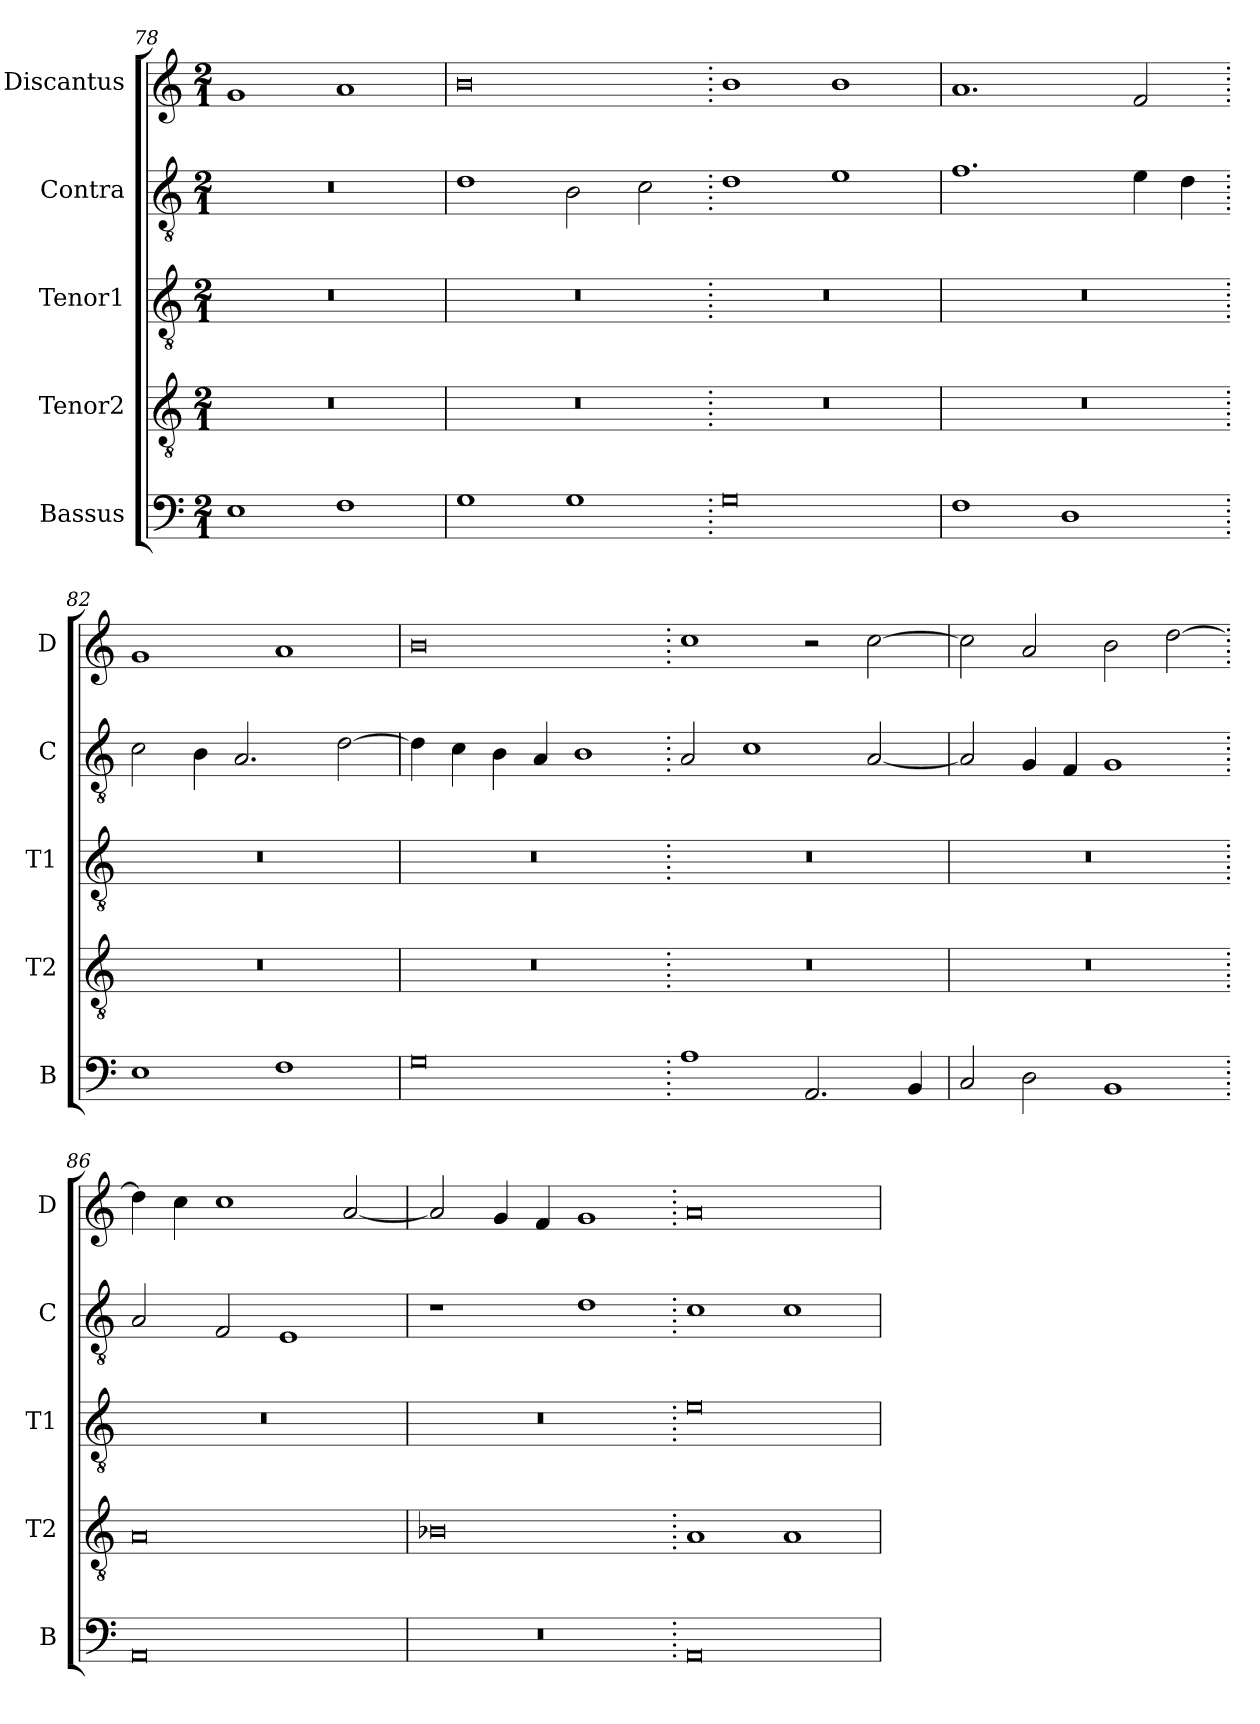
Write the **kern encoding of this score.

**kern	**kern	**kern	**kern	**kern
*part5	*part4	*part3	*part2	*part1
*staff5	*staff4	*staff3	*staff2	*staff1
*I"Bassus	*I"Tenor2	*I"Tenor1	*I"Contra	*I"Discantus
*I'B	*I'T2	*I'T1	*I'C	*I'D
*clefF4	*clefGv2	*clefGv2	*clefGv2	*clefG2
*k[]	*k[]	*k[]	*k[]	*k[]
*M2/1	*M2/1	*M2/1	*M2/1	*M2/1
=78	=78	=78	=78	=78
1E	0r	0r	0r	1g
1F	.	.	.	1a
=79	=79	=79	=79	=79
1G	0r	0r	1d	0b
1G	.	.	2B\	.
.	.	.	2c\	.
=80.	=80.	=80.	=80.	=80.
0G	0r	0r	1d	1b
.	.	.	1e	1b
=81	=81	=81	=81	=81
1F	0r	0r	1.f	1.a
1D	.	.	.	.
.	.	.	4e\	2f/
.	.	.	4d\	.
=82.	=82.	=82.	=82.	=82.
1E	0r	0r	2c\	1g
.	.	.	4B\	.
.	.	.	2.A/	.
1F	.	.	.	1a
.	.	.	[2d\	.
=83	=83	=83	=83	=83
0G	0r	0r	4d\]	0b
.	.	.	4c\	.
.	.	.	4B\	.
.	.	.	4A/	.
.	.	.	1B	.
=84.	=84.	=84.	=84.	=84.
1A	0r	0r	2A/	1cc
.	.	.	1c	.
2.AA/	.	.	.	2r
.	.	.	[2A/	[2cc\
4BB/	.	.	.	.
=85	=85	=85	=85	=85
2C/	0r	0r	2A/]	2cc\]
2D\	.	.	4G/	2a/
.	.	.	4F/	.
1BB	.	.	1G	2b\
.	.	.	.	[2dd\
=86.	=86.	=86.	=86.	=86.
0AA	0A	0r	2A/	4dd\]
.	.	.	.	4cc\
.	.	.	2F/	1cc
.	.	.	1E	.
.	.	.	.	[2a/
=87	=87	=87	=87	=87
0r	0B-X	0r	1r	2a/]
.	.	.	.	4g/
.	.	.	.	4f/
.	.	.	1d	1g
=88.	=88.	=88.	=88.	=88.
0AA	1A	0e	1c	0a
.	1A	.	1c	.
=	=	=	=	=
*-	*-	*-	*-	*-
